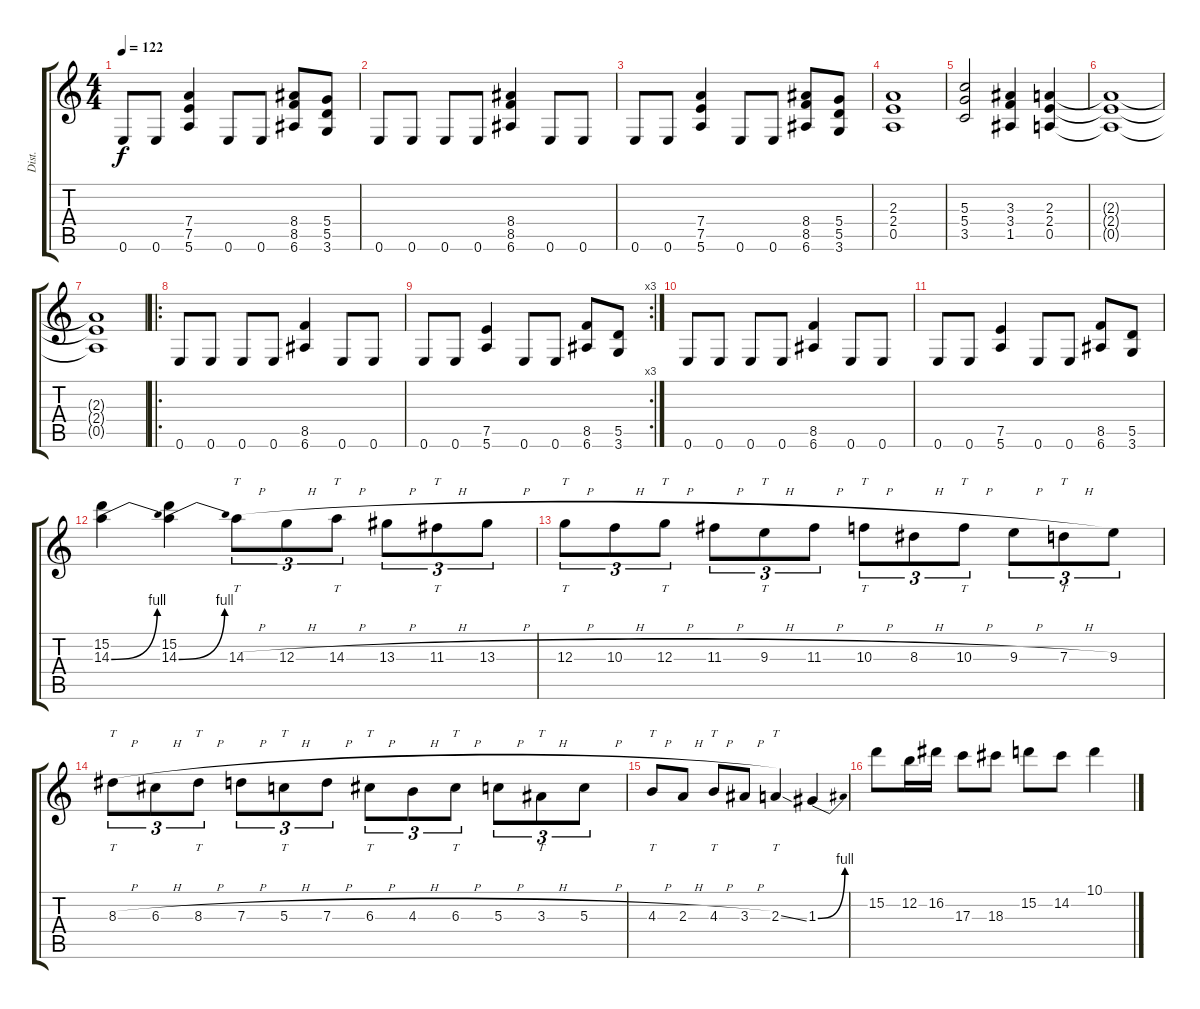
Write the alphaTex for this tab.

\track ("Dist." "Dist.") {instrument overdrivenguitar}
\staff {score tabs}
\tuning (E4 B3 G3 D3 A2 E2) {hide}
\ts (4 4)
\tempo 122
\clef g2
\ks c
0.6.8{dy f} 0.6.8 (7.4 7.5 5.6).4 0.6.8 0.6.8 (8.4 8.5 6.6).8 (5.4 5.5 3.6).8 |
0.6.8 0.6.8 0.6.8 0.6.8 (8.4 8.5 6.6).4 0.6.8 0.6.8 |
0.6.8 0.6.8 (7.4 7.5 5.6).4 0.6.8 0.6.8 (8.4 8.5 6.6).8 (5.4 5.5 3.6).8 |
(2.3 2.4 0.5).1 |
(5.3 5.4 3.5).2 (3.3 3.4 1.5).4 (2.3 2.4 0.5).4 |
(2.3{t} 2.4{t} 0.5{t}).1 |
(2.3{t} 2.4{t} 0.5{t}).1 |
\ro
0.6.8 0.6.8 0.6.8 0.6.8 (8.5 6.6).4 0.6.8 0.6.8 |
\rc 3
0.6.8 0.6.8 (7.5 5.6).4 0.6.8 0.6.8 (8.5 6.6).8 (5.5 3.6).8 |
0.6.8 0.6.8 0.6.8 0.6.8 (8.5 6.6).4 0.6.8 0.6.8 |
0.6.8 0.6.8 (7.5 5.6).4 0.6.8 0.6.8 (8.5 6.6).8 (5.5 3.6).8 |
(15.2 14.3{be (bend 0 0 60 4)}).4{instrument overdrivenguitar} (15.2 14.3{be (bend 0 0 60 4)}).4 14.3{h}.8{tt tu (3 2)} 12.3{h}.8{tu (3 2)} 14.3{h}.8{tt tu (3 2)} 13.3{h}.8{tu (3 2)} 11.3{h}.8{tt tu (3 2)} 13.3{h}.8{tu (3 2)} |
12.3{h}.8{tt tu (3 2)} 10.3{h}.8{tu (3 2)} 12.3{h}.8{tt tu (3 2)} 11.3{h}.8{tu (3 2)} 9.3{h}.8{tt tu (3 2)} 11.3{h}.8{tu (3 2)} 10.3{h}.8{tt tu (3 2)} 8.3{h}.8{tu (3 2)} 10.3{h}.8{tt tu (3 2)} 9.3{h}.8{tu (3 2)} 7.3{h}.8{tt tu (3 2)} 9.3.8{tu (3 2)} |
8.3{h}.8{tt tu (3 2)} 6.3{h}.8{tu (3 2)} 8.3{h}.8{tt tu (3 2)} 7.3{h}.8{tu (3 2)} 5.3{h}.8{tt tu (3 2)} 7.3{h}.8{tu (3 2)} 6.3{h}.8{tt tu (3 2)} 4.3{h}.8{tu (3 2)} 6.3{h}.8{tt tu (3 2)} 5.3{h}.8{tu (3 2)} 3.3{h}.8{tt tu (3 2)} 5.3{h}.8{tu (3 2)} |
4.3{h}.8{tt} 2.3{h}.8 4.3{h}.8{tt} 3.3{h}.8 2.3{ss}.4{tt} 1.3{be (bend 0 0 60 4)}.4 |
15.2.8 12.2.16 16.2.16 17.3.8 18.3.8 15.2.8 14.2.8 10.1{ss}.4
